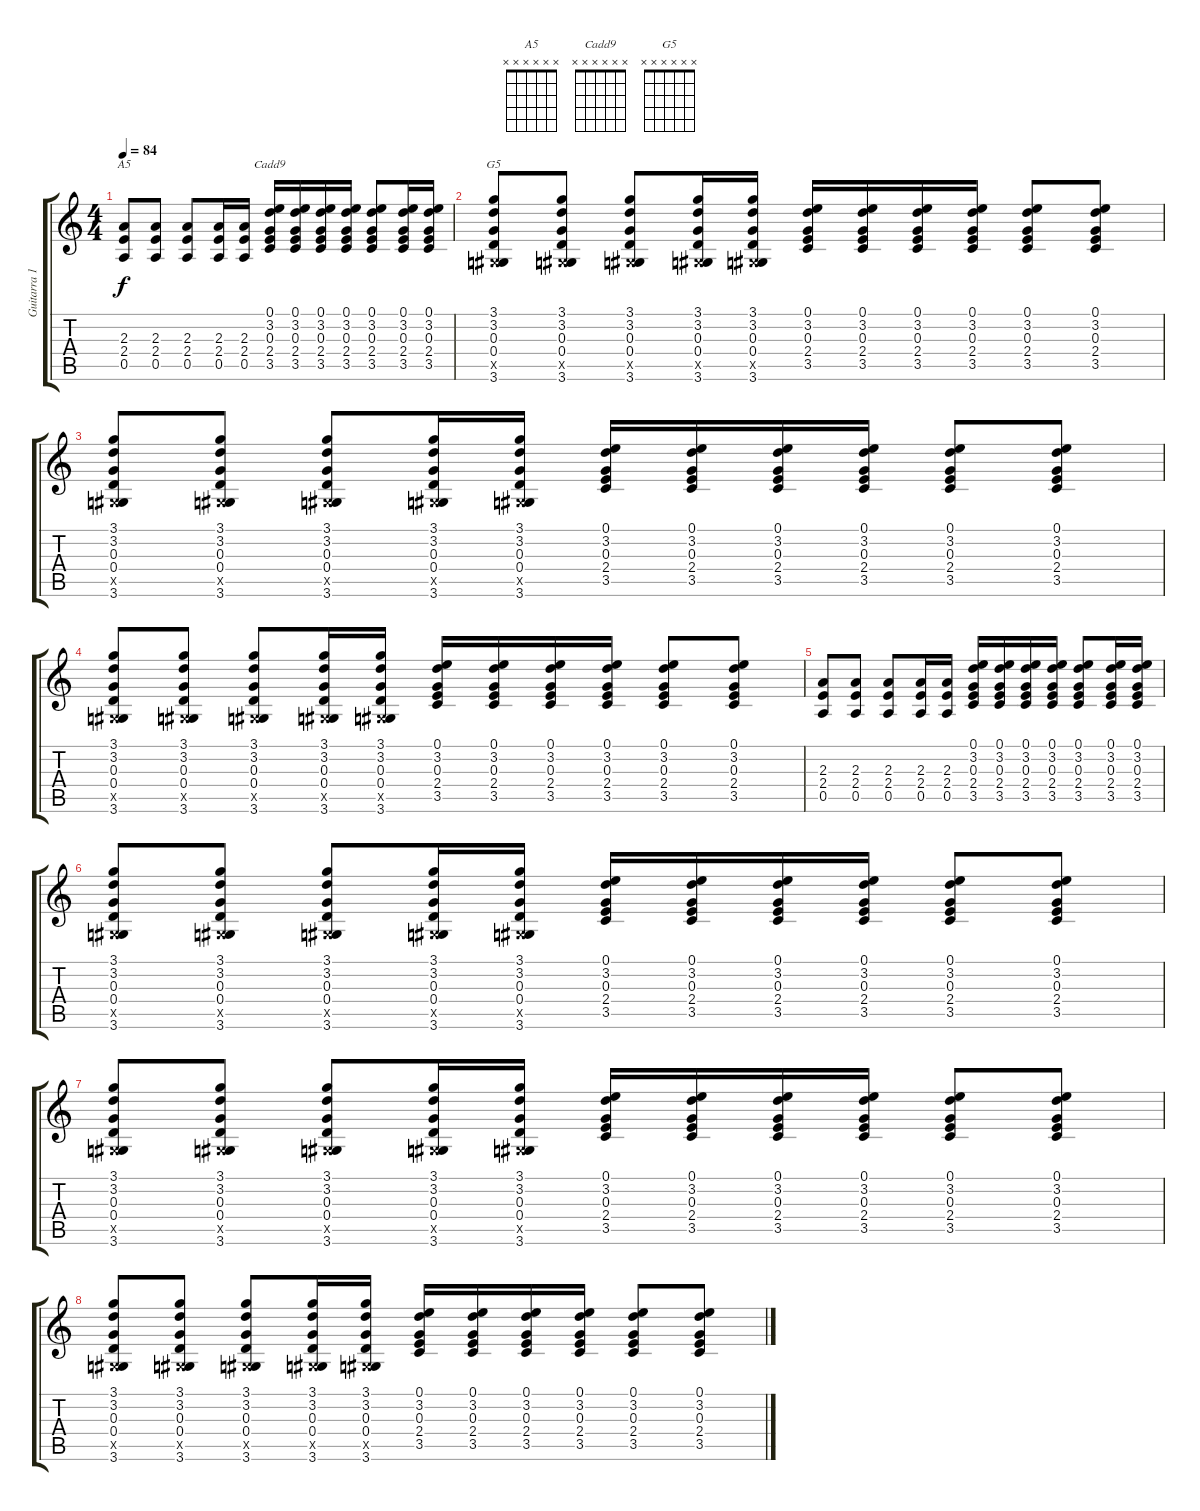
\track ("Guitarra 1" "Guitarra 1") {instrument distortionguitar}
\staff {score tabs}
\tuning (E4 B3 G3 D3 A2 E2) {hide}
\chord ("A5" x x x x x x) {firstfret 0}
\chord ("Cadd9" x x x x x x) {firstfret 0}
\chord ("G5" x x x x x x) {firstfret 0}
\ts (4 4)
\tempo 84
\clef g2
\ks c
(2.3 2.4 0.5).8{ch "A5" dy f} (2.3 2.4 0.5).8 (2.3 2.4 0.5).8 (2.3 2.4 0.5).16 (2.3 2.4 0.5).16 (0.1 3.2 0.3 2.4 3.5).16{ch "Cadd9"} (0.1 3.2 0.3 2.4 3.5).16 (0.1 3.2 0.3 2.4 3.5).16 (0.1 3.2 0.3 2.4 3.5).16 (0.1 3.2 0.3 2.4 3.5).8 (0.1 3.2 0.3 2.4 3.5).16 (0.1 3.2 0.3 2.4 3.5).16 |
(3.1 3.2 0.3 0.4 -1.5{x} 3.6).8{ch "G5"} (3.1 3.2 0.3 0.4 -1.5{x} 3.6).8 (3.1 3.2 0.3 0.4 -1.5{x} 3.6).8 (3.1 3.2 0.3 0.4 -1.5{x} 3.6).16 (3.1 3.2 0.3 0.4 -1.5{x} 3.6).16 (0.1 3.2 0.3 2.4 3.5).16 (0.1 3.2 0.3 2.4 3.5).16 (0.1 3.2 0.3 2.4 3.5).16 (0.1 3.2 0.3 2.4 3.5).16 (0.1 3.2 0.3 2.4 3.5).8 (0.1 3.2 0.3 2.4 3.5).8 |
(3.1 3.2 0.3 0.4 -1.5{x} 3.6).8 (3.1 3.2 0.3 0.4 -1.5{x} 3.6).8 (3.1 3.2 0.3 0.4 -1.5{x} 3.6).8 (3.1 3.2 0.3 0.4 -1.5{x} 3.6).16 (3.1 3.2 0.3 0.4 -1.5{x} 3.6).16 (0.1 3.2 0.3 2.4 3.5).16 (0.1 3.2 0.3 2.4 3.5).16 (0.1 3.2 0.3 2.4 3.5).16 (0.1 3.2 0.3 2.4 3.5).16 (0.1 3.2 0.3 2.4 3.5).8 (0.1 3.2 0.3 2.4 3.5).8 |
(3.1 3.2 0.3 0.4 -1.5{x} 3.6).8 (3.1 3.2 0.3 0.4 -1.5{x} 3.6).8 (3.1 3.2 0.3 0.4 -1.5{x} 3.6).8 (3.1 3.2 0.3 0.4 -1.5{x} 3.6).16 (3.1 3.2 0.3 0.4 -1.5{x} 3.6).16 (0.1 3.2 0.3 2.4 3.5).16 (0.1 3.2 0.3 2.4 3.5).16 (0.1 3.2 0.3 2.4 3.5).16 (0.1 3.2 0.3 2.4 3.5).16 (0.1 3.2 0.3 2.4 3.5).8 (0.1 3.2 0.3 2.4 3.5).8 |
(2.3 2.4 0.5).8 (2.3 2.4 0.5).8 (2.3 2.4 0.5).8 (2.3 2.4 0.5).16 (2.3 2.4 0.5).16 (0.1 3.2 0.3 2.4 3.5).16 (0.1 3.2 0.3 2.4 3.5).16 (0.1 3.2 0.3 2.4 3.5).16 (0.1 3.2 0.3 2.4 3.5).16 (0.1 3.2 0.3 2.4 3.5).8 (0.1 3.2 0.3 2.4 3.5).16 (0.1 3.2 0.3 2.4 3.5).16 |
(3.1 3.2 0.3 0.4 -1.5{x} 3.6).8 (3.1 3.2 0.3 0.4 -1.5{x} 3.6).8 (3.1 3.2 0.3 0.4 -1.5{x} 3.6).8 (3.1 3.2 0.3 0.4 -1.5{x} 3.6).16 (3.1 3.2 0.3 0.4 -1.5{x} 3.6).16 (0.1 3.2 0.3 2.4 3.5).16 (0.1 3.2 0.3 2.4 3.5).16 (0.1 3.2 0.3 2.4 3.5).16 (0.1 3.2 0.3 2.4 3.5).16 (0.1 3.2 0.3 2.4 3.5).8 (0.1 3.2 0.3 2.4 3.5).8 |
(3.1 3.2 0.3 0.4 -1.5{x} 3.6).8 (3.1 3.2 0.3 0.4 -1.5{x} 3.6).8 (3.1 3.2 0.3 0.4 -1.5{x} 3.6).8 (3.1 3.2 0.3 0.4 -1.5{x} 3.6).16 (3.1 3.2 0.3 0.4 -1.5{x} 3.6).16 (0.1 3.2 0.3 2.4 3.5).16 (0.1 3.2 0.3 2.4 3.5).16 (0.1 3.2 0.3 2.4 3.5).16 (0.1 3.2 0.3 2.4 3.5).16 (0.1 3.2 0.3 2.4 3.5).8 (0.1 3.2 0.3 2.4 3.5).8 |
(3.1 3.2 0.3 0.4 -1.5{x} 3.6).8 (3.1 3.2 0.3 0.4 -1.5{x} 3.6).8 (3.1 3.2 0.3 0.4 -1.5{x} 3.6).8 (3.1 3.2 0.3 0.4 -1.5{x} 3.6).16 (3.1 3.2 0.3 0.4 -1.5{x} 3.6).16 (0.1 3.2 0.3 2.4 3.5).16 (0.1 3.2 0.3 2.4 3.5).16 (0.1 3.2 0.3 2.4 3.5).16 (0.1 3.2 0.3 2.4 3.5).16 (0.1 3.2 0.3 2.4 3.5).8 (0.1 3.2 0.3 2.4 3.5).8
